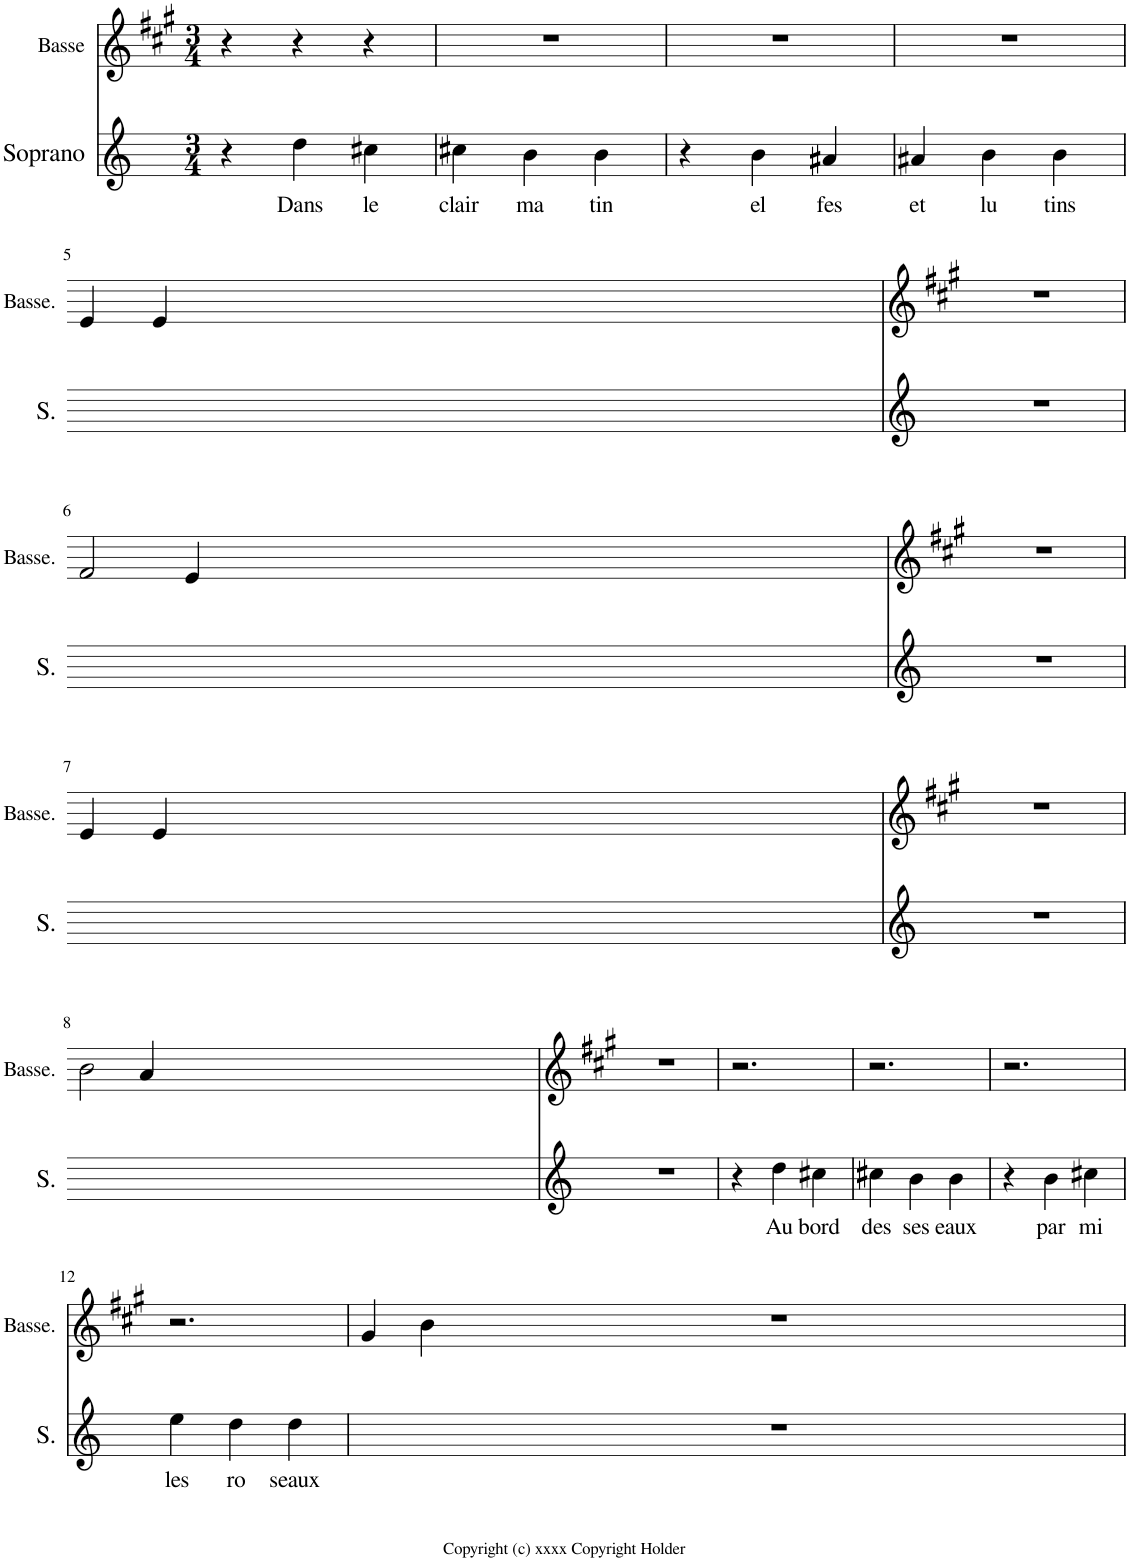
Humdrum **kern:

**kern	**text	**kern
*part2	*part2	*part1
*staff2	*staff2	*staff1
*I"Soprano	*	*I"Basse
*I'S.	*	*I'Basse.
*clefG2	*	*clefG2
*	*	*Trd1c2
*k[]	*	*k[f#c#g#]
*M3/4	*	*M3/4
=1	=1	=1
4r	.	4r
!	!LO:LY:b	!
4dd\	Dans	4r
!	!LO:LY:b	!
4cc#X\	le	4r
=2	=2	=2
!	!LO:LY:b	!
4cc#X\	clair	2.r
!	!LO:LY:b	!
4b\	ma	.
!	!LO:LY:b	!
4b\	tin	.
=3	=3	=3
4r	.	2.r
!	!LO:LY:b	!
4b\	el	.
!	!LO:LY:b	!
4a#X/	fes	.
=4	=4	=4
!	!LO:LY:b	!
4a#X/	et	2.r
!	!LO:LY:b	!
4b\	lu	.
!	!LO:LY:b	!
4b\	tins	.
!!LO:LB:g=z
=5	=5	=5
2.r	.	4e/
.	.	4e/
.	.	4ryy
0ryy	.	.
2.ryy	.	2.r
!!LO:LB:g=z
=6	=6	=6
2.r	.	2f#/
.	.	4e/
0.ryy	.	4ryy
.	.	2.r
!!LO:LB:g=z
=7	=7	=7
2.r	.	4e/
.	.	4e/
.	.	4ryy
0ryy	.	.
2.ryy	.	2.r
!!LO:LB:g=z
=8	=8	=8
2.r	.	2b\
.	.	4a/
0.ryy	.	4ryy
.	.	2.r
=9	=9	=9
4r	.	2.r
!	!LO:LY:b	!
4dd\	Au	.
!	!LO:LY:b	!
4cc#X\	bord	.
=10	=10	=10
!	!LO:LY:b	!
4cc#X\	des	2.r
!	!LO:LY:b	!
4b\	ses	.
!	!LO:LY:b	!
4b\	eaux	.
=11	=11	=11
4r	.	2.r
!	!LO:LY:b	!
4b\	par	.
!	!LO:LY:b	!
4cc#X\	mi	.
!!LO:LB:g=z
=12	=12	=12
!	!LO:LY:b	!
4ee\	les	2.r
!	!LO:LY:b	!
4dd\	ro	.
!	!LO:LY:b	!
4dd\	seaux	.
=13	=13	=13
2.r	.	4g#/
.	.	4b\
.	.	4ryy
0ryy	.	.
2.ryy	.	2.r
=	=	=
*-	*-	*-
